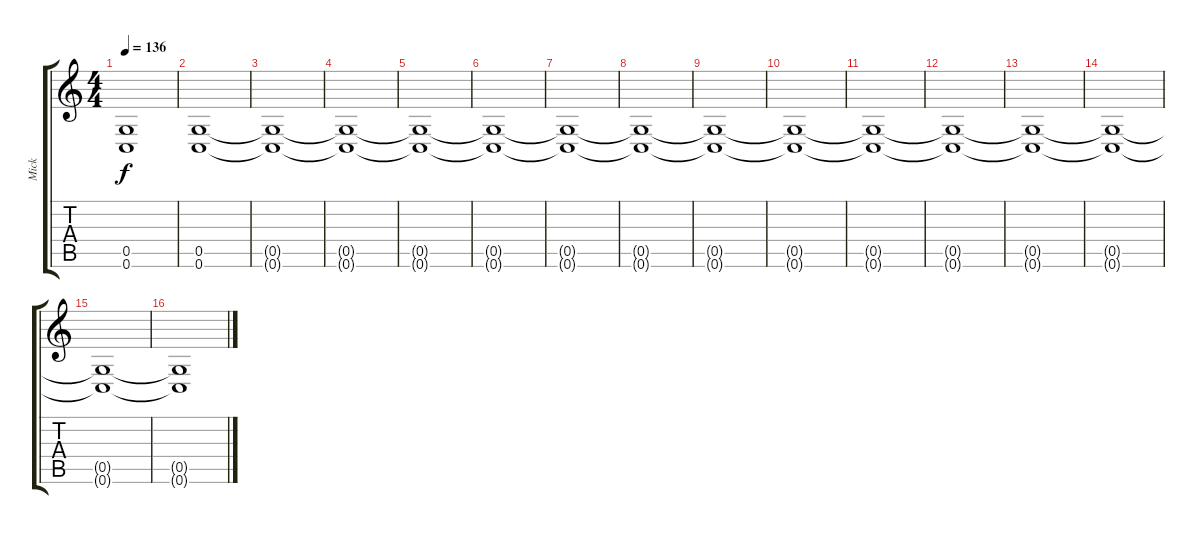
\track ("Mick" "Mick") {instrument distortionguitar}
\staff {score tabs}
\tuning (D4 A3 F3 C3 G2 C2) {hide}
\ts (4 4)
\tempo 136
\clef g2
\ks c
(0.5{t} 0.6{t}).1{dy f} |
(0.5 0.6).1{volume 12} |
(0.5{t} 0.6{t}).1{volume 12} |
(0.5{t} 0.6{t}).1{volume 7} |
(0.5{t} 0.6{t}).1 |
(0.5{t} 0.6{t}).1 |
(0.5{t} 0.6{t}).1 |
(0.5{t} 0.6{t}).1 |
(0.5{t} 0.6{t}).1 |
(0.5{t} 0.6{t}).1 |
(0.5{t} 0.6{t}).1 |
(0.5{t} 0.6{t}).1 |
(0.5{t} 0.6{t}).1 |
(0.5{t} 0.6{t}).1 |
(0.5{t} 0.6{t}).1 |
(0.5{t} 0.6{t}).1
